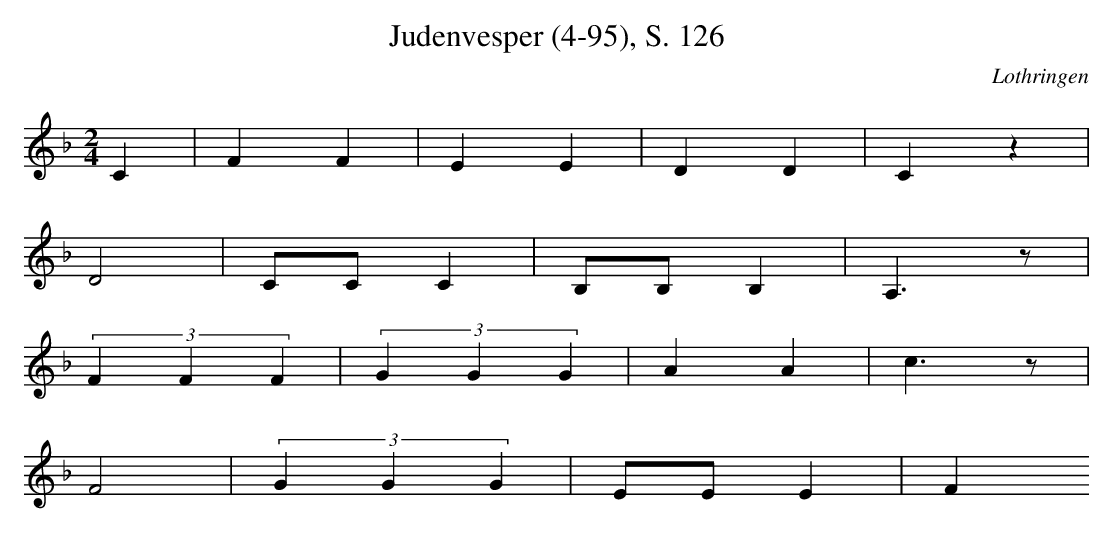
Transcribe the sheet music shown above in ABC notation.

X:1
T: Judenvesper (4-95), S. 126
O: Lothringen
M: 2/4
L: 1/8
K: F
C2 | F2F2 | E2E2 | D2D2 | C2z2 |
D4 | CCC2 | B,B,B,2 | A,3z |
(3F2F2F2 | (3G2G2G2 | A2A2 | c3z |
F4 | (3G2G2G2 | EEE2 | F2
